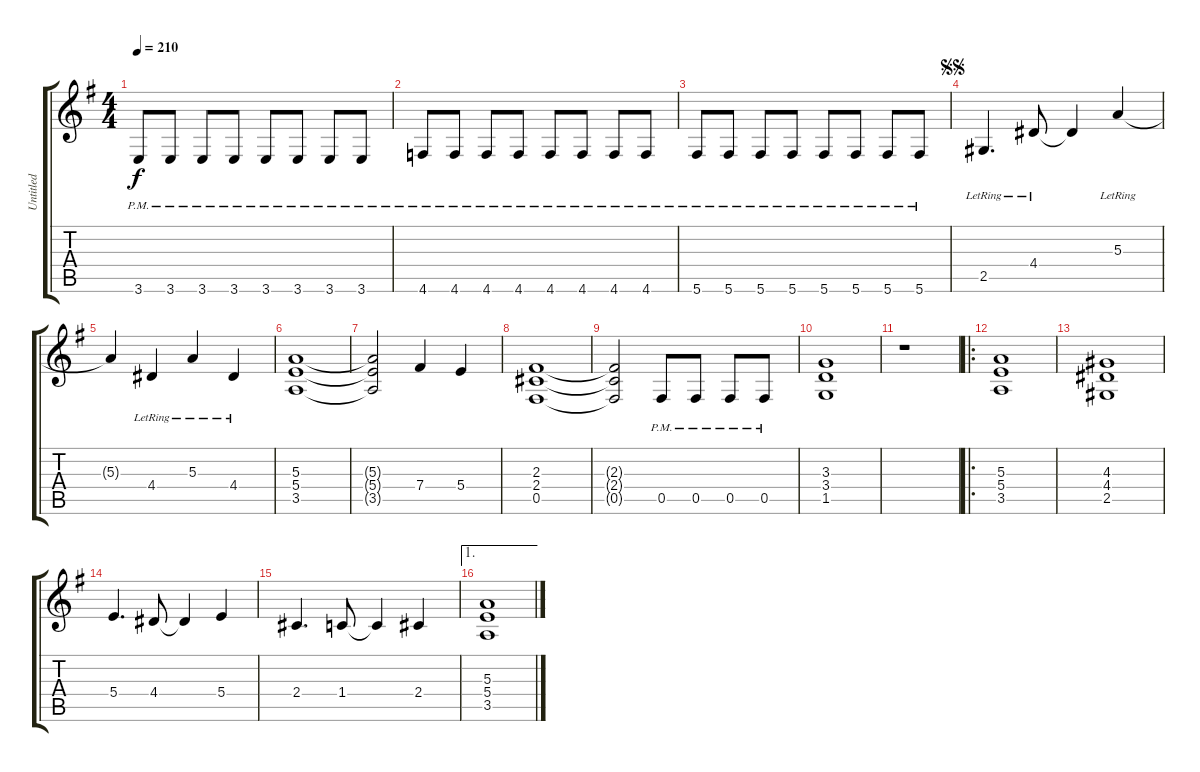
\track ("Untitled" "Untitled") {instrument distortionguitar}
\staff {score tabs}
\tuning (Db4 Ab3 E3 B2 Gb2 Db2) {hide}
\ts (4 4)
\tempo 210
\clef g2
\ks g
3.6{pm}.8{dy f} 3.6{pm}.8 3.6{pm}.8 3.6{pm}.8 3.6{pm}.8 3.6{pm}.8 3.6{pm}.8 3.6{pm}.8 |
4.6{pm}.8 4.6{pm}.8 4.6{pm}.8 4.6{pm}.8 4.6{pm}.8 4.6{pm}.8 4.6{pm}.8 4.6{pm}.8 |
5.6{pm}.8 5.6{pm}.8 5.6{pm}.8 5.6{pm}.8 5.6{pm}.8 5.6{pm}.8 5.6{pm}.8 5.6{pm}.8 |
\jump segnosegno
2.5{lr}.4{d} 4.4{lr}.8 4.4{t}.4 5.3{lr}.4 |
5.3{t}.4 4.4{lr}.4 5.3{lr}.4 4.4{lr}.4 |
(5.3 5.4 3.5).1 |
(5.3{t} 5.4{t} 3.5{t}).2 7.4.4 5.4.4 |
(2.3 2.4 0.5).1 |
(2.3{t} 2.4{t} 0.5{t}).2 0.5{pm}.8 0.5{pm}.8 0.5{pm}.8 0.5{pm}.8 |
(3.3 3.4 1.5).1 |
r.1 |
\ro
(5.3 5.4 3.5).1 |
(4.3 4.4 2.5).1 |
5.4.4{d} 4.4.8 4.4{t}.4 5.4.4 |
2.4.4{d} 1.4.8 1.4{t}.4 2.4.4 |
\ae 1
(5.3 5.4 3.5).1
